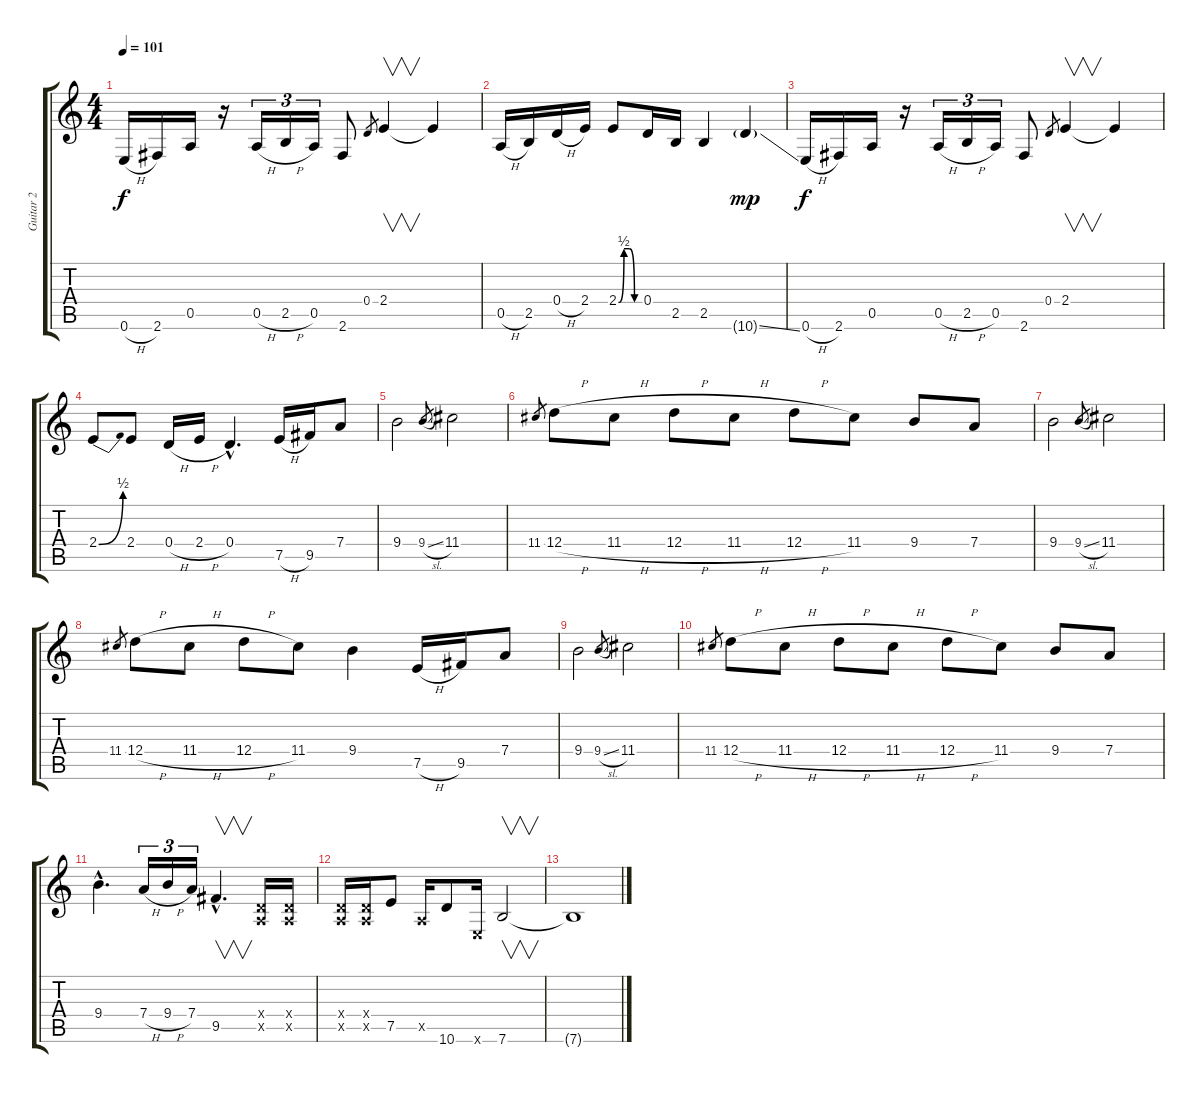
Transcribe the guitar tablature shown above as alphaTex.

\track ("Guitar 2" "Guitar 2") {instrument overdrivenguitar}
\staff {score tabs}
\tuning (E4 B3 G3 D3 A2 E2) {hide}
\ts (4 4)
\tempo 101
\clef g2
\ks c
0.6{h}.16{dy f} 2.6.16 0.5.16 r.16 0.5{h}.16{tu (3 2)} 2.5{h}.16{tu (3 2)} 0.5.16{tu (3 2)} 2.6.8 0.4.8{gr} 2.4.4{v} 2.4{t}.4 |
0.5{h}.16 2.5.16 0.4{h}.16 2.4.16 2.4{be (custom 0 0 15 2 30 2 45 0 60 0)}.8 0.4.16 2.5.16 2.5.4 10.6{ss g}.4{dy mp} |
0.6{h}.16{dy f} 2.6.16 0.5.16 r.16 0.5{h}.16{tu (3 2)} 2.5{h}.16{tu (3 2)} 0.5.16{tu (3 2)} 2.6.8 0.4.8{gr} 2.4.4{v} 2.4{t}.4 |
2.4{be (bend 0 0 60 2)}.8 2.4.8 0.4{h}.16 2.4{h}.16 0.4{hac}.4{d} 7.5{h}.16 9.5.16 7.4.8 |
9.4.2 9.4{sl}.8{gr} 11.4.2 |
11.4.8{gr} 12.4{h}.8 11.4{h}.8 12.4{h}.8 11.4{h}.8 12.4{h}.8 11.4.8 9.4.8 7.4.8 |
9.4.2 9.4{sl}.8{gr} 11.4.2 |
11.4.8{gr} 12.4{h}.8 11.4{h}.8 12.4{h}.8 11.4.8 9.4.4 7.5{h}.16 9.5.16 7.4.8 |
9.4.2 9.4{sl}.8{gr} 11.4.2 |
11.4.8{gr} 12.4{h}.8 11.4{h}.8 12.4{h}.8 11.4{h}.8 12.4{h}.8 11.4.8 9.4.8 7.4.8 |
9.4{hac}.4{d} 7.4{h}.16{tu (3 2)} 9.4{h}.16{tu (3 2)} 7.4.16{tu (3 2)} 9.5{hac}.4{v d} (0.4{x} 0.5{x}).16 (0.4{x} 0.5{x}).16 |
(0.4{x} 0.5{x}).16 (0.4{x} 0.5{x}).16 7.5.8 0.5{x}.16 10.6.8 0.6{x}.16 7.6.2{v} |
7.6{t}.1{volume 0}
